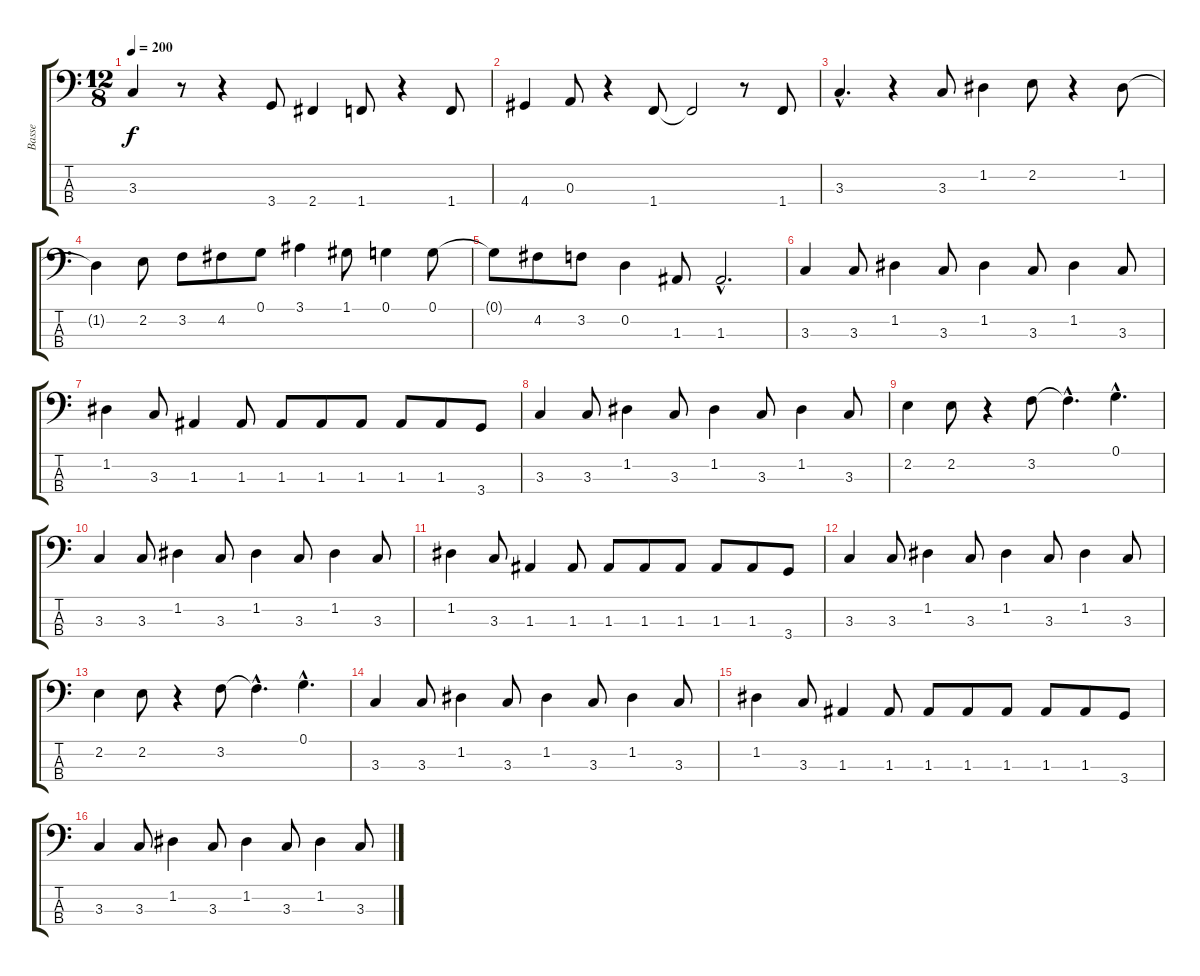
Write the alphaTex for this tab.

\track ("Basse" "Basse") {instrument fretlessbass}
\staff {score tabs}
\tuning (G2 D2 A1 E1) {hide}
\ts (12 8)
\tempo 200
\clef f4
\ks c
3.3.4{dy f} r.8 r.4 3.4.8 2.4.4 1.4.8 r.4 1.4.8 |
4.4.4 0.3.8 r.4 1.4.8 1.4{t}.2 r.8 1.4.8 |
3.3{hac}.4{d} r.4 3.3.8 1.2.4 2.2.8 r.4 1.2.8 |
1.2{t}.4 2.2.8 3.2.8 4.2.8 0.1.8 3.1.4 1.1.8 0.1.4 0.1.8 |
0.1{t}.8 4.2.8 3.2.8 0.2.4 1.3.8 1.3{hac}.2{d} |
3.3.4 3.3.8 1.2.4 3.3.8 1.2.4 3.3.8 1.2.4 3.3.8 |
1.2.4 3.3.8 1.3.4 1.3.8 1.3.8 1.3.8 1.3.8 1.3.8 1.3.8 3.4.8 |
3.3.4 3.3.8 1.2.4 3.3.8 1.2.4 3.3.8 1.2.4 3.3.8 |
2.2.4 2.2.8 r.4 3.2.8 3.2{hac t}.4{d} 0.1{hac}.4{d} |
3.3.4 3.3.8 1.2.4 3.3.8 1.2.4 3.3.8 1.2.4 3.3.8 |
1.2.4 3.3.8 1.3.4 1.3.8 1.3.8 1.3.8 1.3.8 1.3.8 1.3.8 3.4.8 |
3.3.4 3.3.8 1.2.4 3.3.8 1.2.4 3.3.8 1.2.4 3.3.8 |
2.2.4 2.2.8 r.4 3.2.8 3.2{hac t}.4{d} 0.1{hac}.4{d} |
3.3.4 3.3.8 1.2.4 3.3.8 1.2.4 3.3.8 1.2.4 3.3.8 |
1.2.4 3.3.8 1.3.4 1.3.8 1.3.8 1.3.8 1.3.8 1.3.8 1.3.8 3.4.8 |
3.3.4 3.3.8 1.2.4 3.3.8 1.2.4 3.3.8 1.2.4 3.3.8
